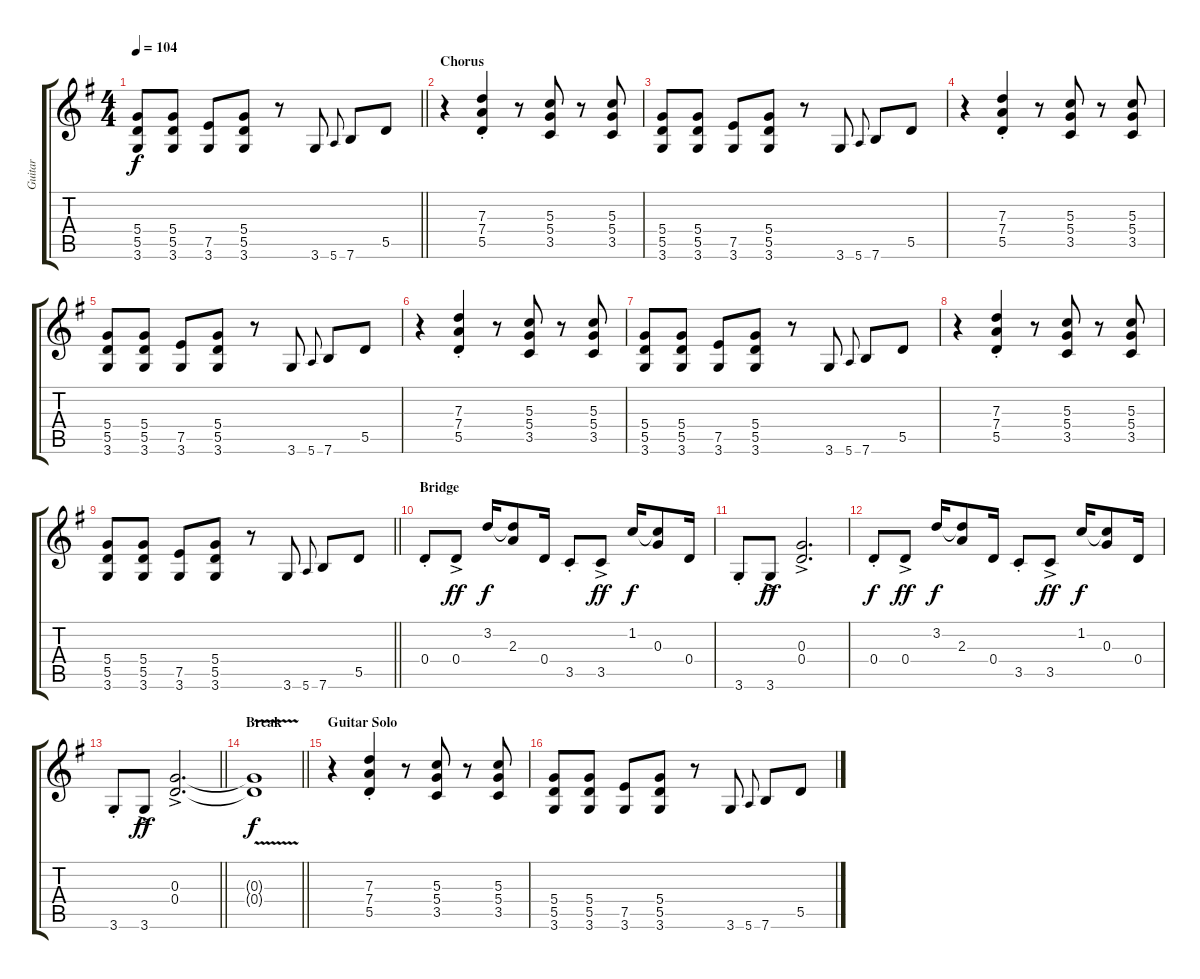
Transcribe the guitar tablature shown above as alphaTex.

\track ("Guitar" "Guitar") {instrument overdrivenguitar}
\staff {score tabs}
\tuning (E4 B3 G3 D3 A2 E2) {hide}
\ts (4 4)
\tempo 104
\clef g2
\barLineRight lightlight
\ks g
(5.4 5.5 3.6).8{dy f} (5.4 5.5 3.6).8 (7.5 3.6).8 (5.4 5.5 3.6).8 r.8 3.6.8 5.6.8{gr onbeat} 7.6.8 5.5.8 |
\section ("" "Chorus")
r.4 (7.3{st} 7.4{st} 5.5{st}).4 r.8 (5.3 5.4 3.5).8 r.8 (5.3 5.4 3.5).8 |
(5.4 5.5 3.6).8 (5.4 5.5 3.6).8 (7.5 3.6).8 (5.4 5.5 3.6).8 r.8 3.6.8 5.6.8{gr onbeat} 7.6.8 5.5.8 |
r.4 (7.3{st} 7.4{st} 5.5{st}).4 r.8 (5.3 5.4 3.5).8 r.8 (5.3 5.4 3.5).8 |
(5.4 5.5 3.6).8 (5.4 5.5 3.6).8 (7.5 3.6).8 (5.4 5.5 3.6).8 r.8 3.6.8 5.6.8{gr onbeat} 7.6.8 5.5.8 |
r.4 (7.3{st} 7.4{st} 5.5{st}).4 r.8 (5.3 5.4 3.5).8 r.8 (5.3 5.4 3.5).8 |
(5.4 5.5 3.6).8 (5.4 5.5 3.6).8 (7.5 3.6).8 (5.4 5.5 3.6).8 r.8 3.6.8 5.6.8{gr onbeat} 7.6.8 5.5.8 |
r.4 (7.3{st} 7.4{st} 5.5{st}).4 r.8 (5.3 5.4 3.5).8 r.8 (5.3 5.4 3.5).8 |
\barLineRight lightlight
(5.4 5.5 3.6).8 (5.4 5.5 3.6).8 (7.5 3.6).8 (5.4 5.5 3.6).8 r.8 3.6.8 5.6.8{gr onbeat} 7.6.8 5.5.8 |
\section ("" "Bridge")
0.4{st}.8 0.4{ac}.8{dy ff} 3.2.16{dy f} (3.2{t} 2.3).8 0.4.16 3.5{st}.8 3.5{ac}.8{dy ff} 1.2.16{dy f} (1.2{t} 0.3).8 0.4.16 |
3.6{st}.8 3.6{ac}.8{dy ff} (0.3 0.4{ac}).2{d} |
0.4{st}.8{dy f} 0.4{ac}.8{dy ff} 3.2.16{dy f} (3.2{t} 2.3).8 0.4.16 3.5{st}.8 3.5{ac}.8{dy ff} 1.2.16{dy f} (1.2{t} 0.3).8 0.4.16 |
\barLineRight lightlight
3.6{st}.8 3.6{ac}.8{dy ff} (0.3 0.4{ac}).2{d} |
\section ("" "Break")
\barLineRight lightlight
(0.3{v t} 0.4{t}).1{dy f} |
\section ("" "Guitar Solo")
r.4 (7.3{st} 7.4{st} 5.5{st}).4 r.8 (5.3 5.4 3.5).8 r.8 (5.3 5.4 3.5).8 |
(5.4 5.5 3.6).8 (5.4 5.5 3.6).8 (7.5 3.6).8 (5.4 5.5 3.6).8 r.8 3.6.8 5.6.8{gr onbeat} 7.6.8 5.5.8
